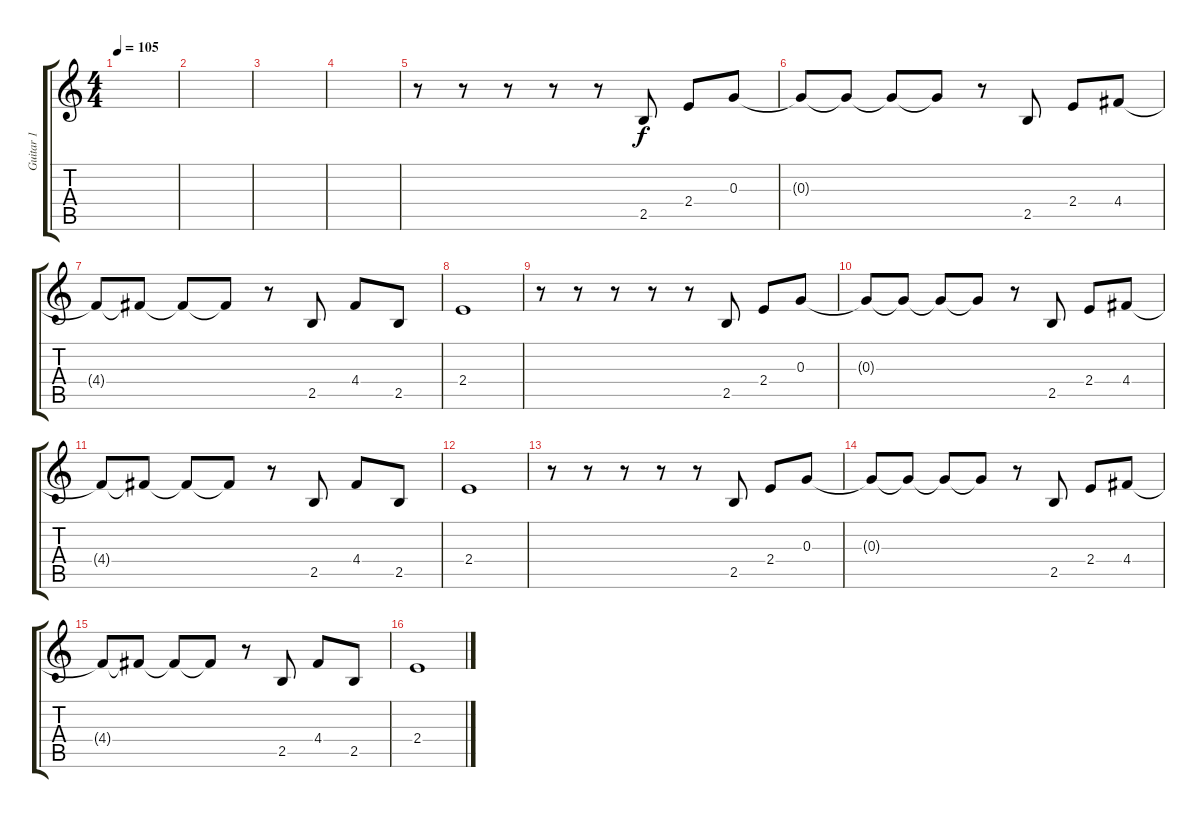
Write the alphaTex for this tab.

\track ("Guitar 1" "Guitar 1") {instrument electricguitarclean}
\staff {score tabs}
\tuning (E4 B3 G3 D3 A2 E2) {hide}
\ts (4 4)
\tempo 105
\clef g2
\ks c
|
|
|
|
r.8 r.8 r.8 r.8 r.8 2.5.8 2.4.8 0.3.8 |
0.3{t}.8 0.3{t}.8 0.3{t}.8 0.3{t}.8 r.8 2.5.8 2.4.8 4.4.8 |
4.4{t}.8 4.4{t}.8 4.4{t}.8 4.4{t}.8 r.8 2.5.8 4.4.8 2.5.8 |
2.4.1 |
r.8 r.8 r.8 r.8 r.8 2.5.8 2.4.8 0.3.8 |
0.3{t}.8 0.3{t}.8 0.3{t}.8 0.3{t}.8 r.8 2.5.8 2.4.8 4.4.8 |
4.4{t}.8 4.4{t}.8 4.4{t}.8 4.4{t}.8 r.8 2.5.8 4.4.8 2.5.8 |
2.4.1 |
r.8 r.8 r.8 r.8 r.8 2.5.8 2.4.8 0.3.8 |
0.3{t}.8 0.3{t}.8 0.3{t}.8 0.3{t}.8 r.8 2.5.8 2.4.8 4.4.8 |
4.4{t}.8 4.4{t}.8 4.4{t}.8 4.4{t}.8 r.8 2.5.8 4.4.8 2.5.8 |
2.4.1
